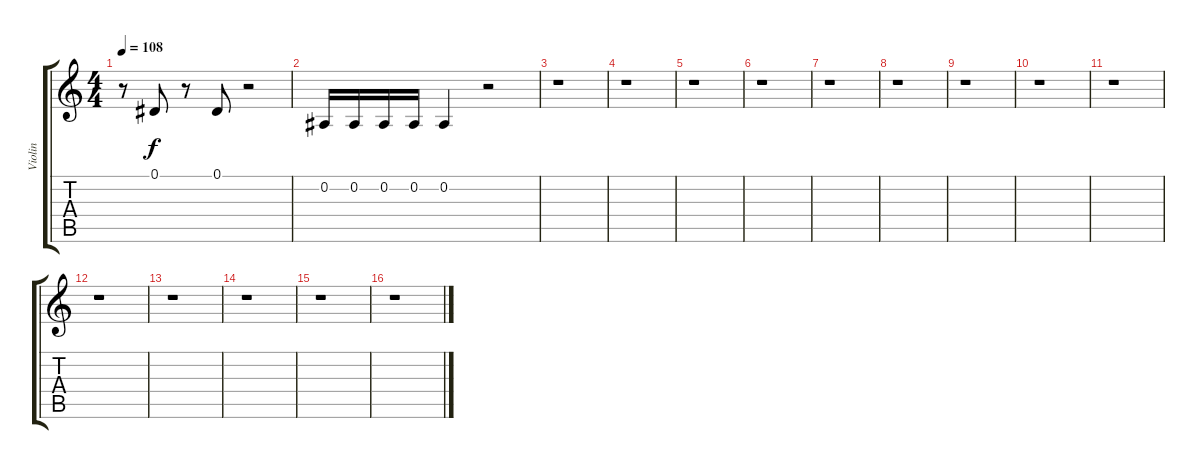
\track ("Violin" "Violin") {instrument violin}
\staff {score tabs}
\tuning (Eb4 Bb3 Gb3 Db3 Ab2 Eb2) {hide}
\ts (4 4)
\tempo 108
\clef g2
\ks c
r.8{dy f} 0.1.8 r.8 0.1.8 r.2 |
0.2.16 0.2.16 0.2.16 0.2.16 0.2.4 r.2 |
r.1 |
r.1 |
r.1 |
r.1 |
r.1 |
r.1 |
r.1 |
r.1 |
r.1 |
r.1 |
r.1 |
r.1 |
r.1 |
r.1
